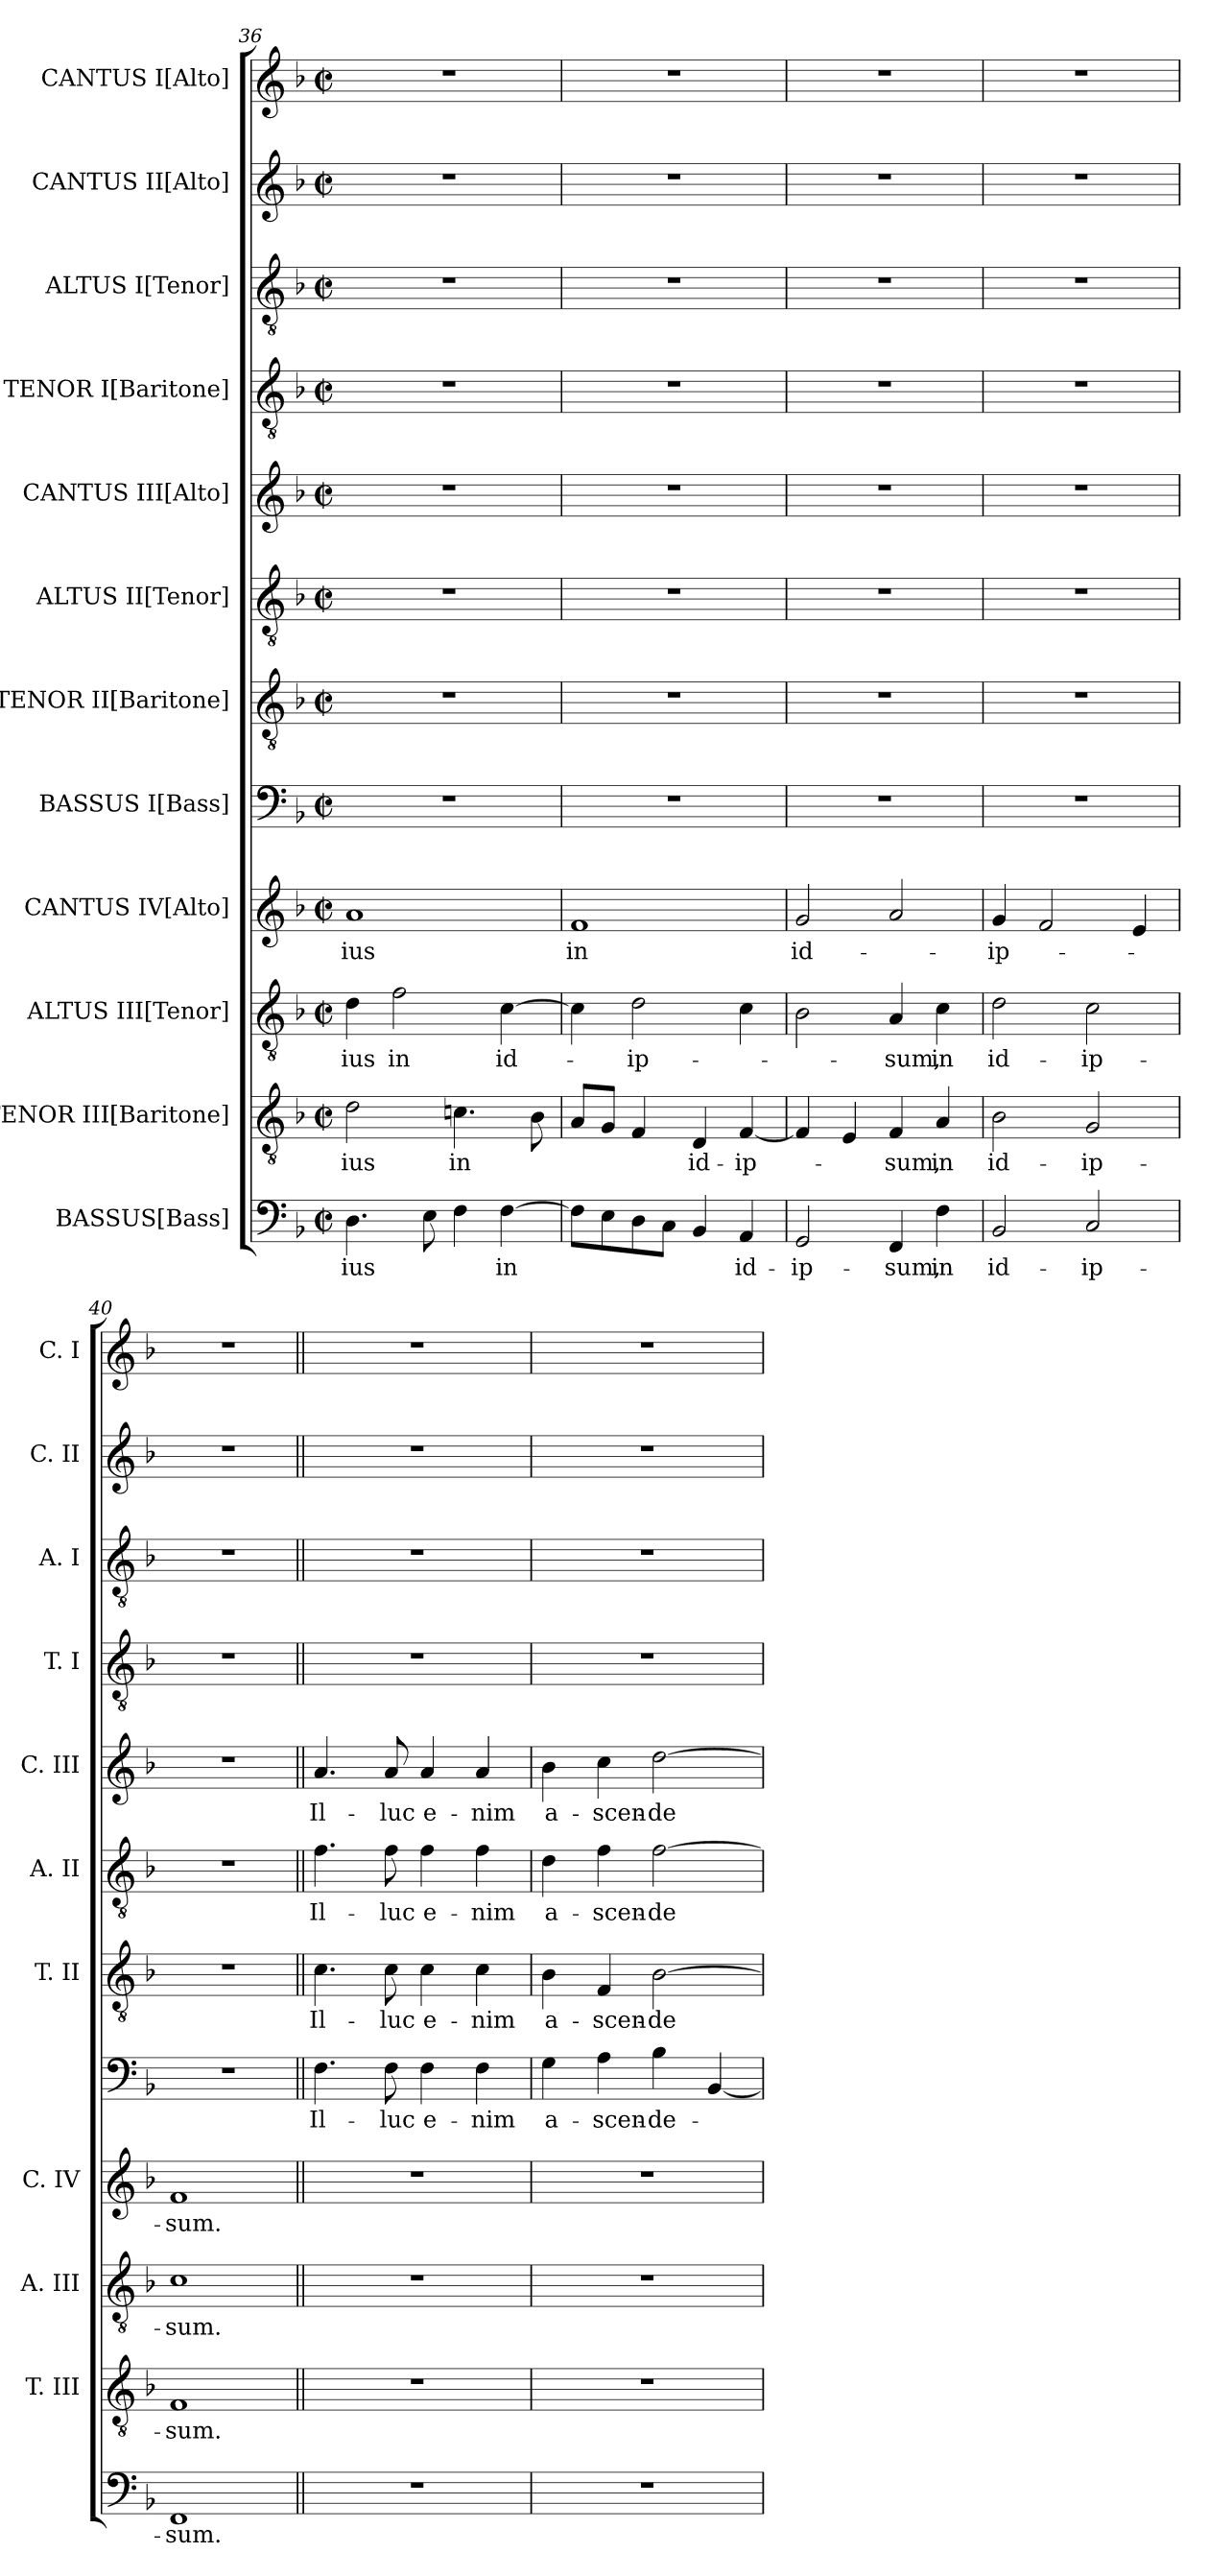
**kern	**text	**kern	**text	**kern	**text	**kern	**text	**kern	**text	**kern	**text	**kern	**text	**kern	**text	**kern	**kern	**kern	**kern
*part12	*part12	*part11	*part11	*part10	*part10	*part9	*part9	*part8	*part8	*part7	*part7	*part6	*part6	*part5	*part5	*part4	*part3	*part2	*part1
*staff12	*staff12	*staff11	*staff11	*staff10	*staff10	*staff9	*staff9	*staff8	*staff8	*staff7	*staff7	*staff6	*staff6	*staff5	*staff5	*staff4	*staff3	*staff2	*staff1
*I"BASSUS[Bass]	*	*I"TENOR III[Baritone]	*	*I"ALTUS III[Tenor]	*	*I"CANTUS IV[Alto]	*	*I"BASSUS I[Bass]	*	*I"TENOR II[Baritone]	*	*I"ALTUS II[Tenor]	*	*I"CANTUS III[Alto]	*	*I"TENOR I[Baritone]	*I"ALTUS I[Tenor]	*I"CANTUS II[Alto]	*I"CANTUS I[Alto]
*	*	*I'T. III	*	*I'A. III	*	*I'C. IV	*	*	*	*I'T. II	*	*I'A. II	*	*I'C. III	*	*I'T. I	*I'A. I	*I'C. II	*I'C. I
*clefF4	*	*clefGv2	*	*clefGv2	*	*clefG2	*	*clefF4	*	*clefGv2	*	*clefGv2	*	*clefG2	*	*clefGv2	*clefGv2	*clefG2	*clefG2
*	*	*ITrd7c12	*	*ITrd7c12	*	*	*	*	*	*ITrd7c12	*	*ITrd7c12	*	*	*	*ITrd7c12	*ITrd7c12	*	*
*k[b-]	*	*k[b-]	*	*k[b-]	*	*k[b-]	*	*k[b-]	*	*k[b-]	*	*k[b-]	*	*k[b-]	*	*k[b-]	*k[b-]	*k[b-]	*k[b-]
*F:	*	*F:	*	*F:	*	*F:	*	*F:	*	*F:	*	*F:	*	*F:	*	*F:	*F:	*F:	*F:
*M2/2	*	*M2/2	*	*M2/2	*	*M2/2	*	*M2/2	*	*M2/2	*	*M2/2	*	*M2/2	*	*M2/2	*M2/2	*M2/2	*M2/2
*met(c|)	*	*met(c|)	*	*met(c|)	*	*met(c|)	*	*met(c|)	*	*met(c|)	*	*met(c|)	*	*met(c|)	*	*met(c|)	*met(c|)	*met(c|)	*met(c|)
=36	=36	=36	=36	=36	=36	=36	=36	=36	=36	=36	=36	=36	=36	=36	=36	=36	=36	=36	=36
!	!LO:LY:b	!	!LO:LY:b	!	!LO:LY:b	!	!LO:LY:b	!	!	!	!	!	!	!	!	!	!	!	!
4.D\	-ius	2D\	-ius	4D\	-ius	1a	-ius	1r	.	1r	.	1r	.	1r	.	1r	1r	1r	1r
!	!	!	!	!	!LO:LY:b	!	!	!	!	!	!	!	!	!	!	!	!	!	!
.	.	.	.	2F\	in	.	.	.	.	.	.	.	.	.	.	.	.	.	.
8E\	.	.	.	.	.	.	.	.	.	.	.	.	.	.	.	.	.	.	.
!	!	!	!LO:LY:b	!	!	!	!	!	!	!	!	!	!	!	!	!	!	!	!
4F\	.	4.Cn\	in	.	.	.	.	.	.	.	.	.	.	.	.	.	.	.	.
!	!LO:LY:b	!	!	!	!LO:LY:b	!	!	!	!	!	!	!	!	!	!	!	!	!	!
[>4F\	in	.	.	[>4C\	id-	.	.	.	.	.	.	.	.	.	.	.	.	.	.
.	.	8BB-\	.	.	.	.	.	.	.	.	.	.	.	.	.	.	.	.	.
=37	=37	=37	=37	=37	=37	=37	=37	=37	=37	=37	=37	=37	=37	=37	=37	=37	=37	=37	=37
!	!	!	!	!	!	!	!LO:LY:b	!	!	!	!	!	!	!	!	!	!	!	!
8F\L]	.	8AA/L	.	4C\]	.	1f	in	1r	.	1r	.	1r	.	1r	.	1r	1r	1r	1r
8E\	.	8GG/J	.	.	.	.	.	.	.	.	.	.	.	.	.	.	.	.	.
!	!	!	!	!	!LO:LY:b	!	!	!	!	!	!	!	!	!	!	!	!	!	!
8D\	.	4FF/	.	2D\	-ip-	.	.	.	.	.	.	.	.	.	.	.	.	.	.
8C\J	.	.	.	.	.	.	.	.	.	.	.	.	.	.	.	.	.	.	.
!	!	!	!LO:LY:b	!	!	!	!	!	!	!	!	!	!	!	!	!	!	!	!
4BB-/	.	4DD/	id-	.	.	.	.	.	.	.	.	.	.	.	.	.	.	.	.
!	!LO:LY:b	!	!LO:LY:b	!	!	!	!	!	!	!	!	!	!	!	!	!	!	!	!
4AA/	id-	[<4FF/	-ip-	4C\	.	.	.	.	.	.	.	.	.	.	.	.	.	.	.
=38	=38	=38	=38	=38	=38	=38	=38	=38	=38	=38	=38	=38	=38	=38	=38	=38	=38	=38	=38
!	!LO:LY:b	!	!	!	!	!	!LO:LY:b	!	!	!	!	!	!	!	!	!	!	!	!
2GG/	-ip-	4FF/]	.	2BB-\	.	2g/	id-	1r	.	1r	.	1r	.	1r	.	1r	1r	1r	1r
.	.	4EE/	.	.	.	.	.	.	.	.	.	.	.	.	.	.	.	.	.
!	!LO:LY:b	!	!LO:LY:b	!	!LO:LY:b	!	!	!	!	!	!	!	!	!	!	!	!	!	!
4FF/	-sum,	4FF/	-sum,	4AA/	-sum,	2a/	.	.	.	.	.	.	.	.	.	.	.	.	.
!	!LO:LY:b	!	!LO:LY:b	!	!LO:LY:b	!	!	!	!	!	!	!	!	!	!	!	!	!	!
4F\	in	4AA/	in	4C\	in	.	.	.	.	.	.	.	.	.	.	.	.	.	.
=39	=39	=39	=39	=39	=39	=39	=39	=39	=39	=39	=39	=39	=39	=39	=39	=39	=39	=39	=39
!	!LO:LY:b	!	!LO:LY:b	!	!LO:LY:b	!	!LO:LY:b	!	!	!	!	!	!	!	!	!	!	!	!
2BB-/	id-	2BB-\	id-	2D\	id-	4g/	-ip-	1r	.	1r	.	1r	.	1r	.	1r	1r	1r	1r
.	.	.	.	.	.	2f/	.	.	.	.	.	.	.	.	.	.	.	.	.
!	!LO:LY:b	!	!LO:LY:b	!	!LO:LY:b	!	!	!	!	!	!	!	!	!	!	!	!	!	!
2C/	-ip-	2GG/	-ip-	2C\	-ip-	.	.	.	.	.	.	.	.	.	.	.	.	.	.
.	.	.	.	.	.	4e/	.	.	.	.	.	.	.	.	.	.	.	.	.
=40	=40	=40	=40	=40	=40	=40	=40	=40	=40	=40	=40	=40	=40	=40	=40	=40	=40	=40	=40
!	!LO:LY:b	!	!LO:LY:b	!	!LO:LY:b	!	!LO:LY:b	!	!	!	!	!	!	!	!	!	!	!	!
1FF	-sum.	1FF	-sum.	1C	-sum.	1f	-sum.	1r	.	1r	.	1r	.	1r	.	1r	1r	1r	1r
!!LO:LB:g=z
=41||	=41||	=41||	=41||	=41||	=41||	=41||	=41||	=41||	=41||	=41||	=41||	=41||	=41||	=41||	=41||	=41||	=41||	=41||	=41||
!	!	!	!	!	!	!	!	!	!LO:LY:b	!	!LO:LY:b	!	!LO:LY:b	!	!LO:LY:b	!	!	!	!
1r	.	1r	.	1r	.	1r	.	4.F\	Il-	4.C\	Il-	4.F\	Il-	4.a/	Il-	1r	1r	1r	1r
!	!	!	!	!	!	!	!	!	!LO:LY:b	!	!LO:LY:b	!	!LO:LY:b	!	!LO:LY:b	!	!	!	!
.	.	.	.	.	.	.	.	8F\	-luc	8C\	-luc	8F\	-luc	8a/	-luc	.	.	.	.
!	!	!	!	!	!	!	!	!	!LO:LY:b	!	!LO:LY:b	!	!LO:LY:b	!	!LO:LY:b	!	!	!	!
.	.	.	.	.	.	.	.	4F\	e-	4C\	e-	4F\	e-	4a/	e-	.	.	.	.
!	!	!	!	!	!	!	!	!	!LO:LY:b	!	!LO:LY:b	!	!LO:LY:b	!	!LO:LY:b	!	!	!	!
.	.	.	.	.	.	.	.	4F\	-nim	4C\	-nim	4F\	-nim	4a/	-nim	.	.	.	.
=42	=42	=42	=42	=42	=42	=42	=42	=42	=42	=42	=42	=42	=42	=42	=42	=42	=42	=42	=42
!	!	!	!	!	!	!	!	!	!LO:LY:b	!	!LO:LY:b	!	!LO:LY:b	!	!LO:LY:b	!	!	!	!
1r	.	1r	.	1r	.	1r	.	4G\	a-	4BB-\	a-	4D\	a-	4b-\	a-	1r	1r	1r	1r
!	!	!	!	!	!	!	!	!	!LO:LY:b	!	!LO:LY:b	!	!LO:LY:b	!	!LO:LY:b	!	!	!	!
.	.	.	.	.	.	.	.	4A\	-scen-	4FF/	-scen-	4F\	-scen-	4cc\	-scen-	.	.	.	.
!	!	!	!	!	!	!	!	!	!LO:LY:b	!	!LO:LY:b	!	!LO:LY:b	!	!LO:LY:b	!	!	!	!
.	.	.	.	.	.	.	.	4B-\	-de-	[>2BB-\	-de-	[>2F\	-de-	[>2dd\	-de-	.	.	.	.
.	.	.	.	.	.	.	.	[<4BB-/	.	.	.	.	.	.	.	.	.	.	.
=	=	=	=	=	=	=	=	=	=	=	=	=	=	=	=	=	=	=	=
*-	*-	*-	*-	*-	*-	*-	*-	*-	*-	*-	*-	*-	*-	*-	*-	*-	*-	*-	*-
